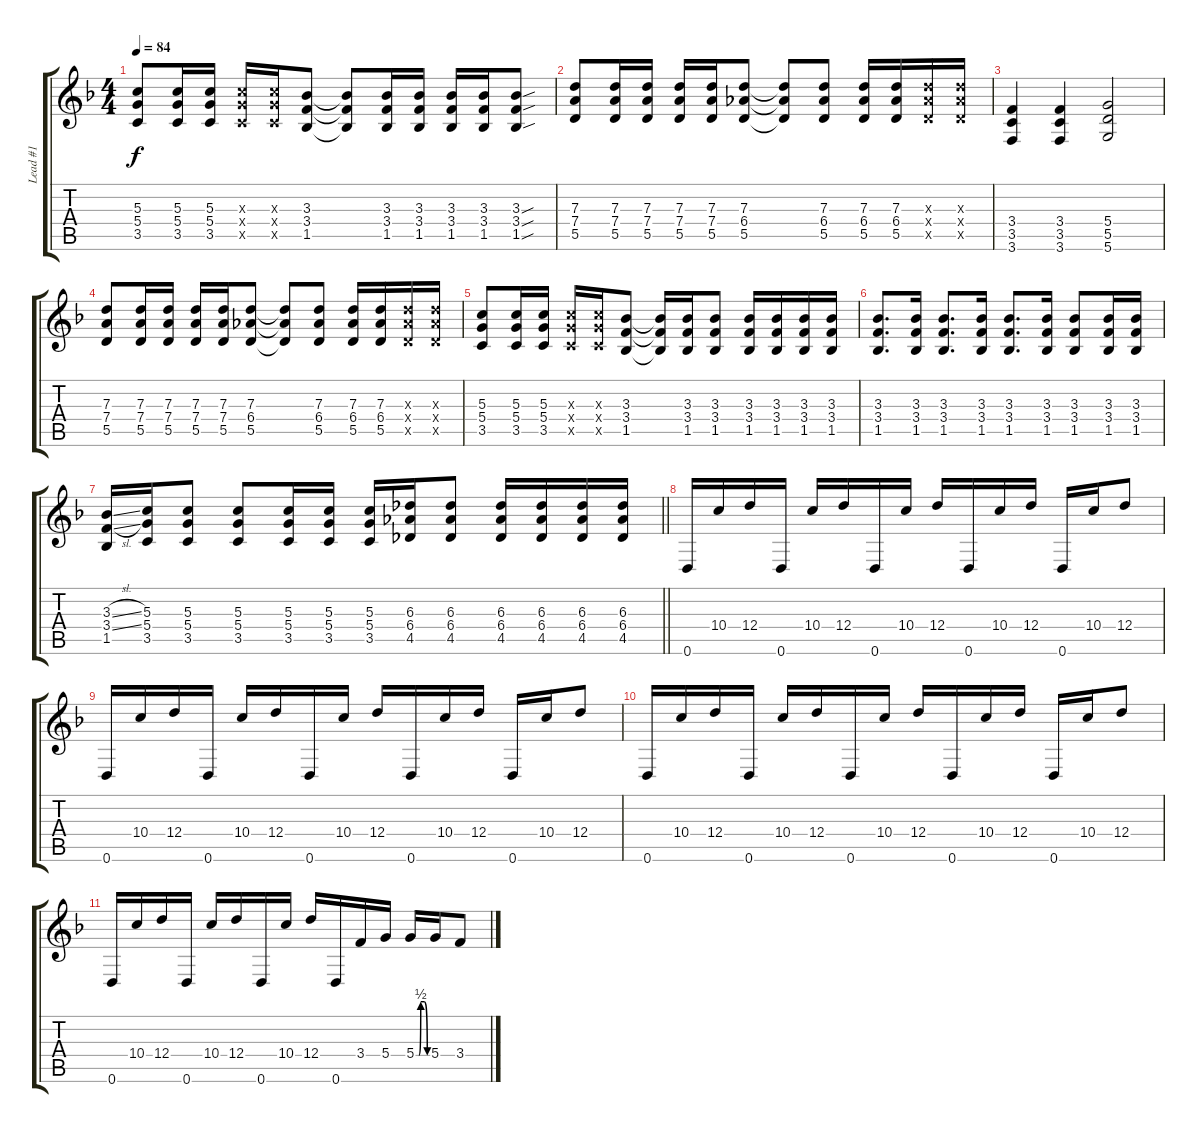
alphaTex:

\track ("Lead #1" "Lead #1") {instrument distortionguitar bank 125}
\staff {score tabs}
\tuning (E4 B3 G3 D3 A2 D2) {hide}
\ts (4 4)
\tempo 84
\clef g2
\ks f
(5.3 5.4 3.5).8{dy f} (5.3 5.4 3.5).16 (5.3 5.4 3.5).16 (5.3{x} 5.4{x} 3.5{x}).16 (5.3{x} 5.4{x} 3.5{x}).16 (3.3 3.4 1.5).8 (3.3{t} 3.4{t} 1.5{t}).8 (3.3 3.4 1.5).16 (3.3 3.4 1.5).16 (3.3 3.4 1.5).16 (3.3 3.4 1.5).16 (3.3{sou} 3.4{sou} 1.5{sou}).8 |
(7.3 7.4 5.5).8 (7.3 7.4 5.5).16 (7.3 7.4 5.5).16 (7.3 7.4 5.5).16 (7.3 7.4 5.5).16 (7.3 6.4 5.5).8 (7.3{t} 6.4{t} 5.5{t}).8 (7.3 6.4 5.5).8 (7.3 6.4 5.5).16 (7.3 6.4 5.5).16 (7.3{x} 6.4{x} 5.5{x}).16 (7.3{x} 6.4{x} 5.5{x}).16 |
(3.4 3.5 3.6).4 (3.4 3.5 3.6).4 (5.4 5.5 5.6).2 |
(7.3 7.4 5.5).8 (7.3 7.4 5.5).16 (7.3 7.4 5.5).16 (7.3 7.4 5.5).16 (7.3 7.4 5.5).16 (7.3 6.4 5.5).8 (7.3{t} 6.4{t} 5.5{t}).8 (7.3 6.4 5.5).8 (7.3 6.4 5.5).16 (7.3 6.4 5.5).16 (7.3{x} 6.4{x} 5.5{x}).16 (7.3{x} 6.4{x} 5.5{x}).16 |
(5.3 5.4 3.5).8 (5.3 5.4 3.5).16 (5.3 5.4 3.5).16 (5.3{x} 5.4{x} 3.5{x}).16 (5.3{x} 5.4{x} 3.5{x}).16 (3.3 3.4 1.5).8 (3.3{t} 3.4{t} 1.5{t}).16 (3.3 3.4 1.5).16 (3.3 3.4 1.5).8 (3.3 3.4 1.5).16 (3.3 3.4 1.5).16 (3.3 3.4 1.5).16 (3.3 3.4 1.5).16 |
(3.3 3.4 1.5).8{d} (3.3 3.4 1.5).16 (3.3 3.4 1.5).8{d} (3.3 3.4 1.5).16 (3.3 3.4 1.5).8{d} (3.3 3.4 1.5).16 (3.3 3.4 1.5).8 (3.3 3.4 1.5).16 (3.3 3.4 1.5).16 |
\barLineRight lightlight
(3.3{sl} 3.4{sl} 1.5).16 (5.3 5.4 3.5).16 (5.3 5.4 3.5).8 (5.3 5.4 3.5).8 (5.3 5.4 3.5).16 (5.3 5.4 3.5).16 (5.3 5.4 3.5).16 (6.3 6.4 4.5).16 (6.3 6.4 4.5).8 (6.3 6.4 4.5).16 (6.3 6.4 4.5).16 (6.3 6.4 4.5).16 (6.3 6.4 4.5).16 |
0.6.16 10.4.16 12.4.16 0.6.16 10.4.16 12.4.16 0.6.16 10.4.16 12.4.16 0.6.16 10.4.16 12.4.16 0.6.16 10.4.16 12.4.8 |
0.6.16 10.4.16 12.4.16 0.6.16 10.4.16 12.4.16 0.6.16 10.4.16 12.4.16 0.6.16 10.4.16 12.4.16 0.6.16 10.4.16 12.4.8 |
0.6.16 10.4.16 12.4.16 0.6.16 10.4.16 12.4.16 0.6.16 10.4.16 12.4.16 0.6.16 10.4.16 12.4.16 0.6.16 10.4.16 12.4.8 |
0.6.16 10.4.16 12.4.16 0.6.16 10.4.16 12.4.16 0.6.16 10.4.16 12.4.16 0.6.16 3.4.16 5.4.16 5.4{be (custom 0 0 15 0 25 2 44 2 60 0)}.16 5.4.16 3.4.8
